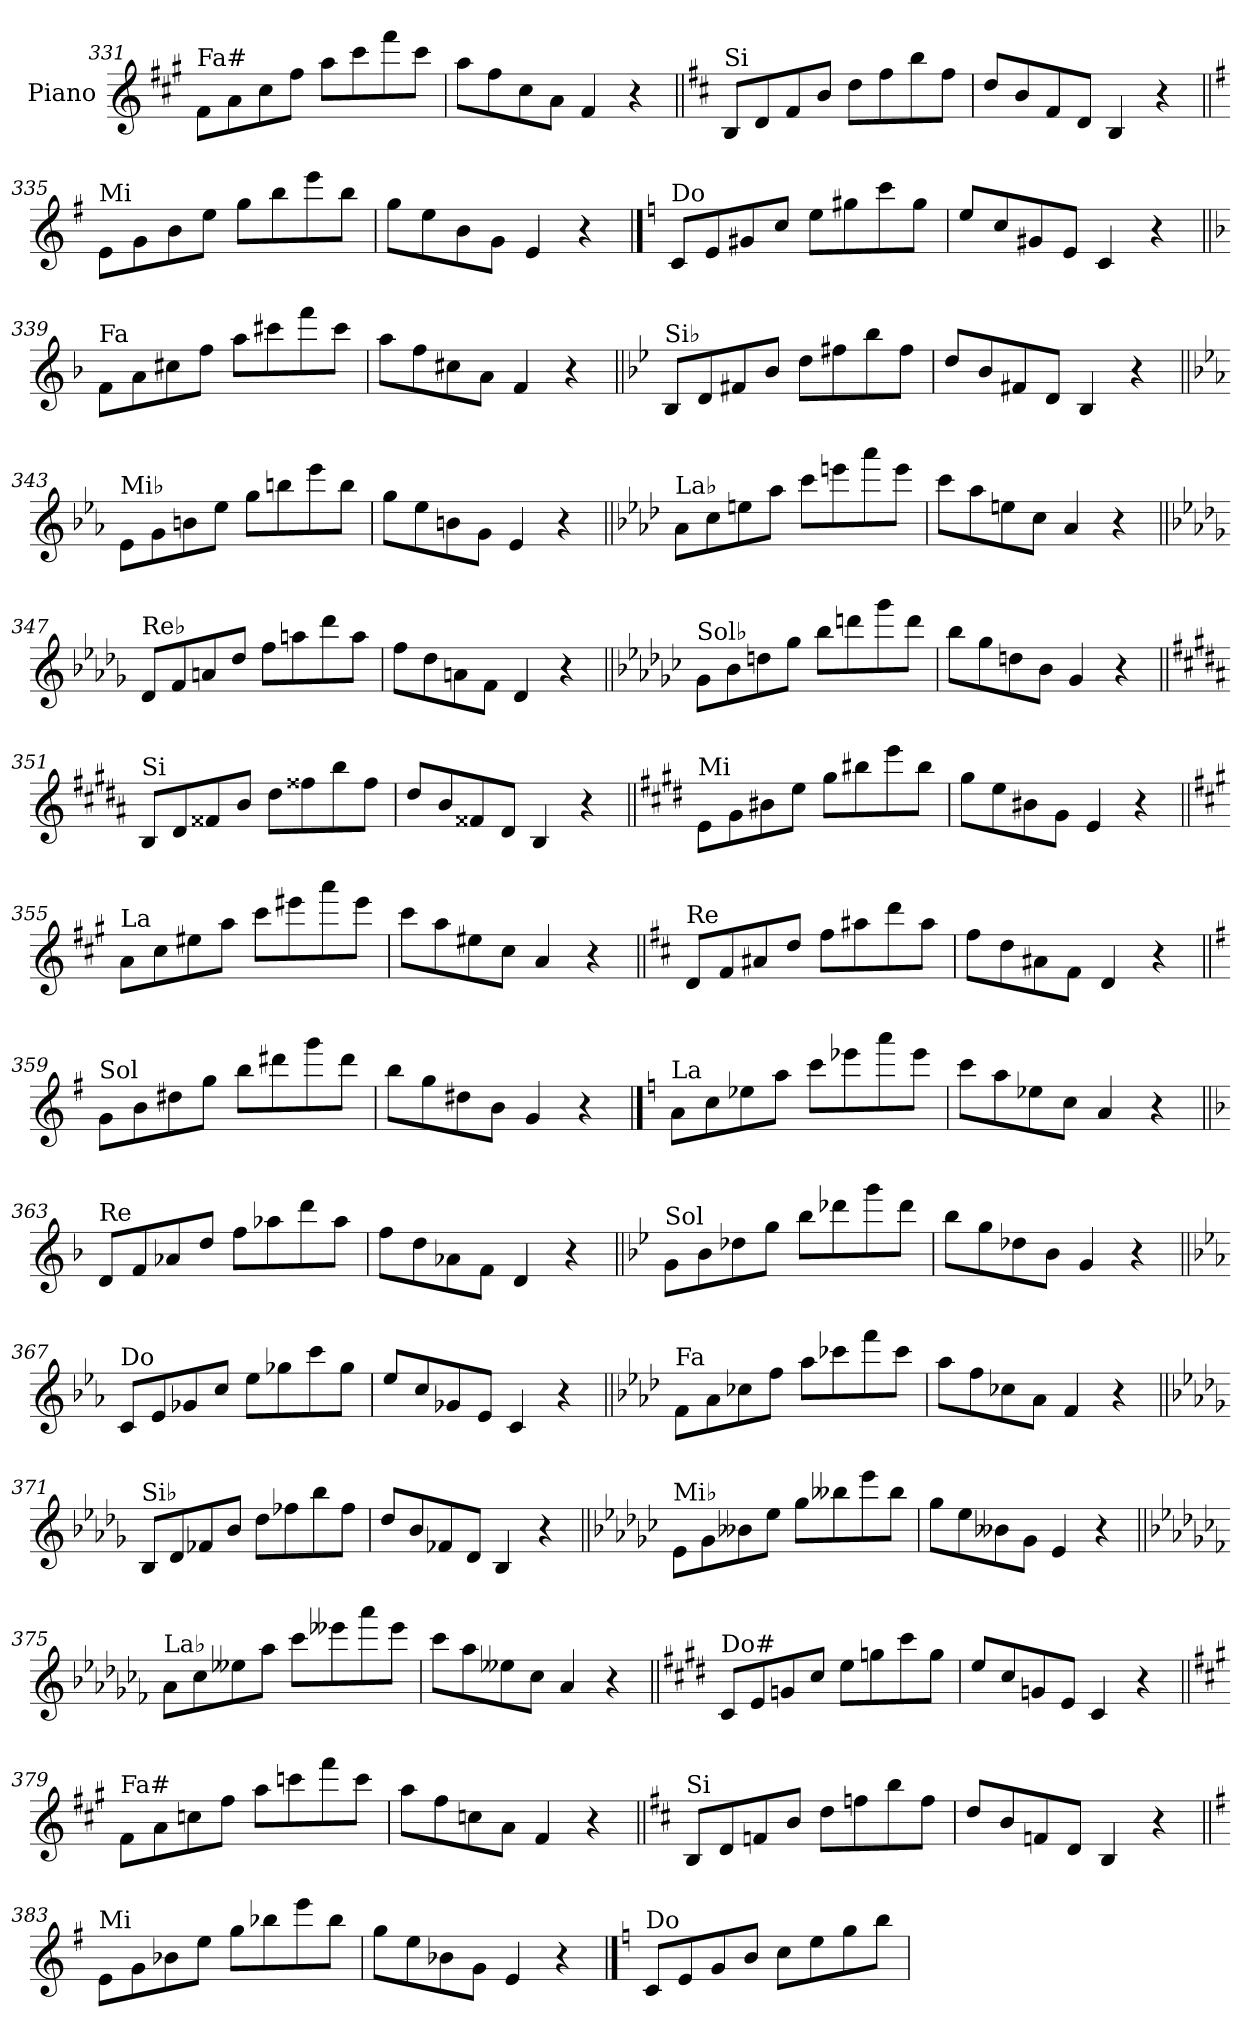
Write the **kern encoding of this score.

**kern
*part1
*staff1
*I"Piano
*I'Pno.
!!LO:LB:g=z
*clefG2
*k[f#c#g#]
=331
!LO:TX:a:t=Fa#
8f#\L
8a\
8cc#\
8ff#\J
8aa\L
8ccc#\
8fff#\
8ccc#\J
=332
8aa\L
8ff#\
8cc#\
8a\J
4f#/
4r
=333||
*k[f#c#]
!LO:TX:a:t=Si
8B/L
8d/
8f#/
8b/J
8dd\L
8ff#\
8bb\
8ff#\J
=334
8dd/L
8b/
8f#/
8d/J
4B/
4r
=335||
*k[f#]
!LO:TX:a:t=Mi
8e\L
8g\
8b\
8ee\J
8gg\L
8bb\
8eee\
8bb\J
=336
8gg\L
8ee\
8b\
8g\J
4e/
4r
!!LO:PB:g=z
==337
*k[]
!LO:TX:a:t=Do
8c/L
8e/
8g#X/
8cc/J
8ee\L
8gg#X\
8ccc\
8gg#\J
=338
8ee/L
8cc/
8g#X/
8e/J
4c/
4r
=339||
*k[b-]
!LO:TX:a:t=Fa
8f\L
8a\
8cc#X\
8ff\J
8aa\L
8ccc#X\
8fff\
8ccc#\J
=340
8aa\L
8ff\
8cc#X\
8a\J
4f/
4r
=341||
*k[b-e-]
!LO:TX:a:t=Si♭
8B-/L
8d/
8f#X/
8b-/J
8dd\L
8ff#X\
8bb-\
8ff#\J
=342
8dd/L
8b-/
8f#X/
8d/J
4B-/
4r
!!LO:LB:g=z
=343||
*k[b-e-a-]
!LO:TX:a:t=Mi♭
8e-\L
8g\
8bn\
8ee-\J
8gg\L
8bbn\
8eee-\
8bb\J
=344
8gg\L
8ee-\
8bn\
8g\J
4e-/
4r
=345||
*k[b-e-a-d-]
!LO:TX:a:t=La♭
8a-\L
8cc\
8een\
8aa-\J
8ccc\L
8eeen\
8aaa-\
8eee\J
=346
8ccc\L
8aa-\
8een\
8cc\J
4a-/
4r
=347||
*k[b-e-a-d-g-]
!LO:TX:a:t=Re♭
8d-/L
8f/
8an/
8dd-/J
8ff\L
8aan\
8ddd-\
8aa\J
=348
8ff\L
8dd-\
8an\
8f\J
4d-/
4r
!!LO:LB:g=z
=349||
*k[b-e-a-d-g-c-]
!LO:TX:a:t=Sol♭
8g-\L
8b-\
8ddn\
8gg-\J
8bb-\L
8dddn\
8ggg-\
8ddd\J
=350
8bb-\L
8gg-\
8ddn\
8b-\J
4g-/
4r
=351||
*k[f#c#g#d#a#]
!LO:TX:a:t=Si
8B/L
8d#/
8f##X/
8b/J
8dd#\L
8ff##X\
8bb\
8ff##\J
=352
8dd#/L
8b/
8f##X/
8d#/J
4B/
4r
=353||
*k[f#c#g#d#]
!LO:TX:a:t=Mi
8e\L
8g#\
8b#X\
8ee\J
8gg#\L
8bb#X\
8eee\
8bb#\J
=354
8gg#\L
8ee\
8b#X\
8g#\J
4e/
4r
!!LO:LB:g=z
=355||
*k[f#c#g#]
!LO:TX:a:t=La
8a\L
8cc#\
8ee#X\
8aa\J
8ccc#\L
8eee#X\
8aaa\
8eee#\J
=356
8ccc#\L
8aa\
8ee#X\
8cc#\J
4a/
4r
=357||
*k[f#c#]
!LO:TX:a:t=Re
8d/L
8f#/
8a#X/
8dd/J
8ff#\L
8aa#X\
8ddd\
8aa#\J
=358
8ff#\L
8dd\
8a#X\
8f#\J
4d/
4r
=359||
*k[f#]
!LO:TX:a:t=Sol
8g\L
8b\
8dd#X\
8gg\J
8bb\L
8ddd#X\
8ggg\
8ddd#\J
=360
8bb\L
8gg\
8dd#X\
8b\J
4g/
4r
!!LO:LB:g=z
==361
*k[]
!LO:TX:a:t=La
8a\L
8cc\
8ee-X\
8aa\J
8ccc\L
8eee-X\
8aaa\
8eee-\J
=362
8ccc\L
8aa\
8ee-X\
8cc\J
4a/
4r
=363||
*k[b-]
!LO:TX:a:t=Re
8d/L
8f/
8a-X/
8dd/J
8ff\L
8aa-X\
8ddd\
8aa-\J
=364
8ff\L
8dd\
8a-X\
8f\J
4d/
4r
=365||
*k[b-e-]
!LO:TX:a:t=Sol
8g\L
8b-\
8dd-X\
8gg\J
8bb-\L
8ddd-X\
8ggg\
8ddd-\J
=366
8bb-\L
8gg\
8dd-X\
8b-\J
4g/
4r
!!LO:LB:g=z
=367||
*k[b-e-a-]
!LO:TX:a:t=Do
8c/L
8e-/
8g-X/
8cc/J
8ee-\L
8gg-X\
8ccc\
8gg-\J
=368
8ee-/L
8cc/
8g-X/
8e-/J
4c/
4r
=369||
*k[b-e-a-d-]
!LO:TX:a:t=Fa
8f\L
8a-\
8cc-X\
8ff\J
8aa-\L
8ccc-X\
8fff\
8ccc-\J
=370
8aa-\L
8ff\
8cc-X\
8a-\J
4f/
4r
=371||
*k[b-e-a-d-g-]
!LO:TX:a:t=Si♭
8B-/L
8d-/
8f-X/
8b-/J
8dd-\L
8ff-X\
8bb-\
8ff-\J
=372
8dd-/L
8b-/
8f-X/
8d-/J
4B-/
4r
!!LO:LB:g=z
=373||
*k[b-e-a-d-g-c-]
!LO:TX:a:t=Mi♭
8e-\L
8g-\
8b--X\
8ee-\J
8gg-\L
8bb--X\
8eee-\
8bb--\J
=374
8gg-\L
8ee-\
8b--X\
8g-\J
4e-/
4r
=375||
*k[b-e-a-d-g-c-f-]
!LO:TX:a:t=La♭
8a-\L
8cc-\
8ee--X\
8aa-\J
8ccc-\L
8eee--X\
8aaa-\
8eee--\J
=376
8ccc-\L
8aa-\
8ee--X\
8cc-\J
4a-/
4r
=377||
*k[f#c#g#d#]
!LO:TX:a:t=Do#
8c#/L
8e/
8gn/
8cc#/J
8ee\L
8ggn\
8ccc#\
8gg\J
=378
8ee/L
8cc#/
8gn/
8e/J
4c#/
4r
!!LO:LB:g=z
=379||
*k[f#c#g#]
!LO:TX:a:t=Fa#
8f#\L
8a\
8ccn\
8ff#\J
8aa\L
8cccn\
8fff#\
8ccc\J
=380
8aa\L
8ff#\
8ccn\
8a\J
4f#/
4r
=381||
*k[f#c#]
!LO:TX:a:t=Si
8B/L
8d/
8fn/
8b/J
8dd\L
8ffn\
8bb\
8ff\J
=382
8dd/L
8b/
8fn/
8d/J
4B/
4r
=383||
*k[f#]
!LO:TX:a:t=Mi
8e\L
8g\
8b-X\
8ee\J
8gg\L
8bb-X\
8eee\
8bb-\J
=384
8gg\L
8ee\
8b-X\
8g\J
4e/
4r
!!LO:PB:g=z
==385
*k[]
!LO:TX:a:t=Do
8c/L
8e/
8g/
8b/J
8cc\L
8ee\
8gg\
8bb\J
=
*-
